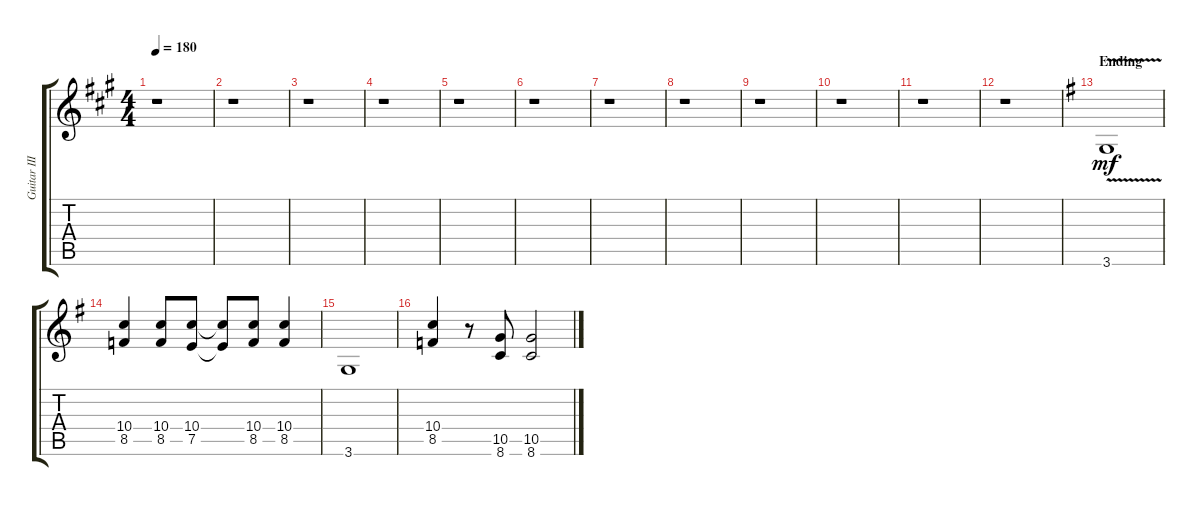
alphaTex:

\track ("Guitar III" "Guitar III") {instrument overdrivenguitar}
\staff {score tabs}
\tuning (E4 B3 G3 D3 A2 E2) {hide}
\ts (4 4)
\tempo 180
\clef g2
\ks a
r.1{dy ff} |
r.1 |
r.1 |
r.1 |
r.1 |
r.1 |
r.1 |
r.1 |
r.1 |
r.1 |
r.1 |
r.1 |
\section ("" "Ending")
\ks g
3.6{v}.1{dy mf} |
(10.4 8.5).4 (10.4 8.5).8 (10.4 7.5).8 (10.4{t} 7.5{t}).8 (10.4 8.5).8 (10.4 8.5).4 |
3.6.1 |
(10.4 8.5).4 r.8 (10.5 8.6).8 (10.5 8.6).2
